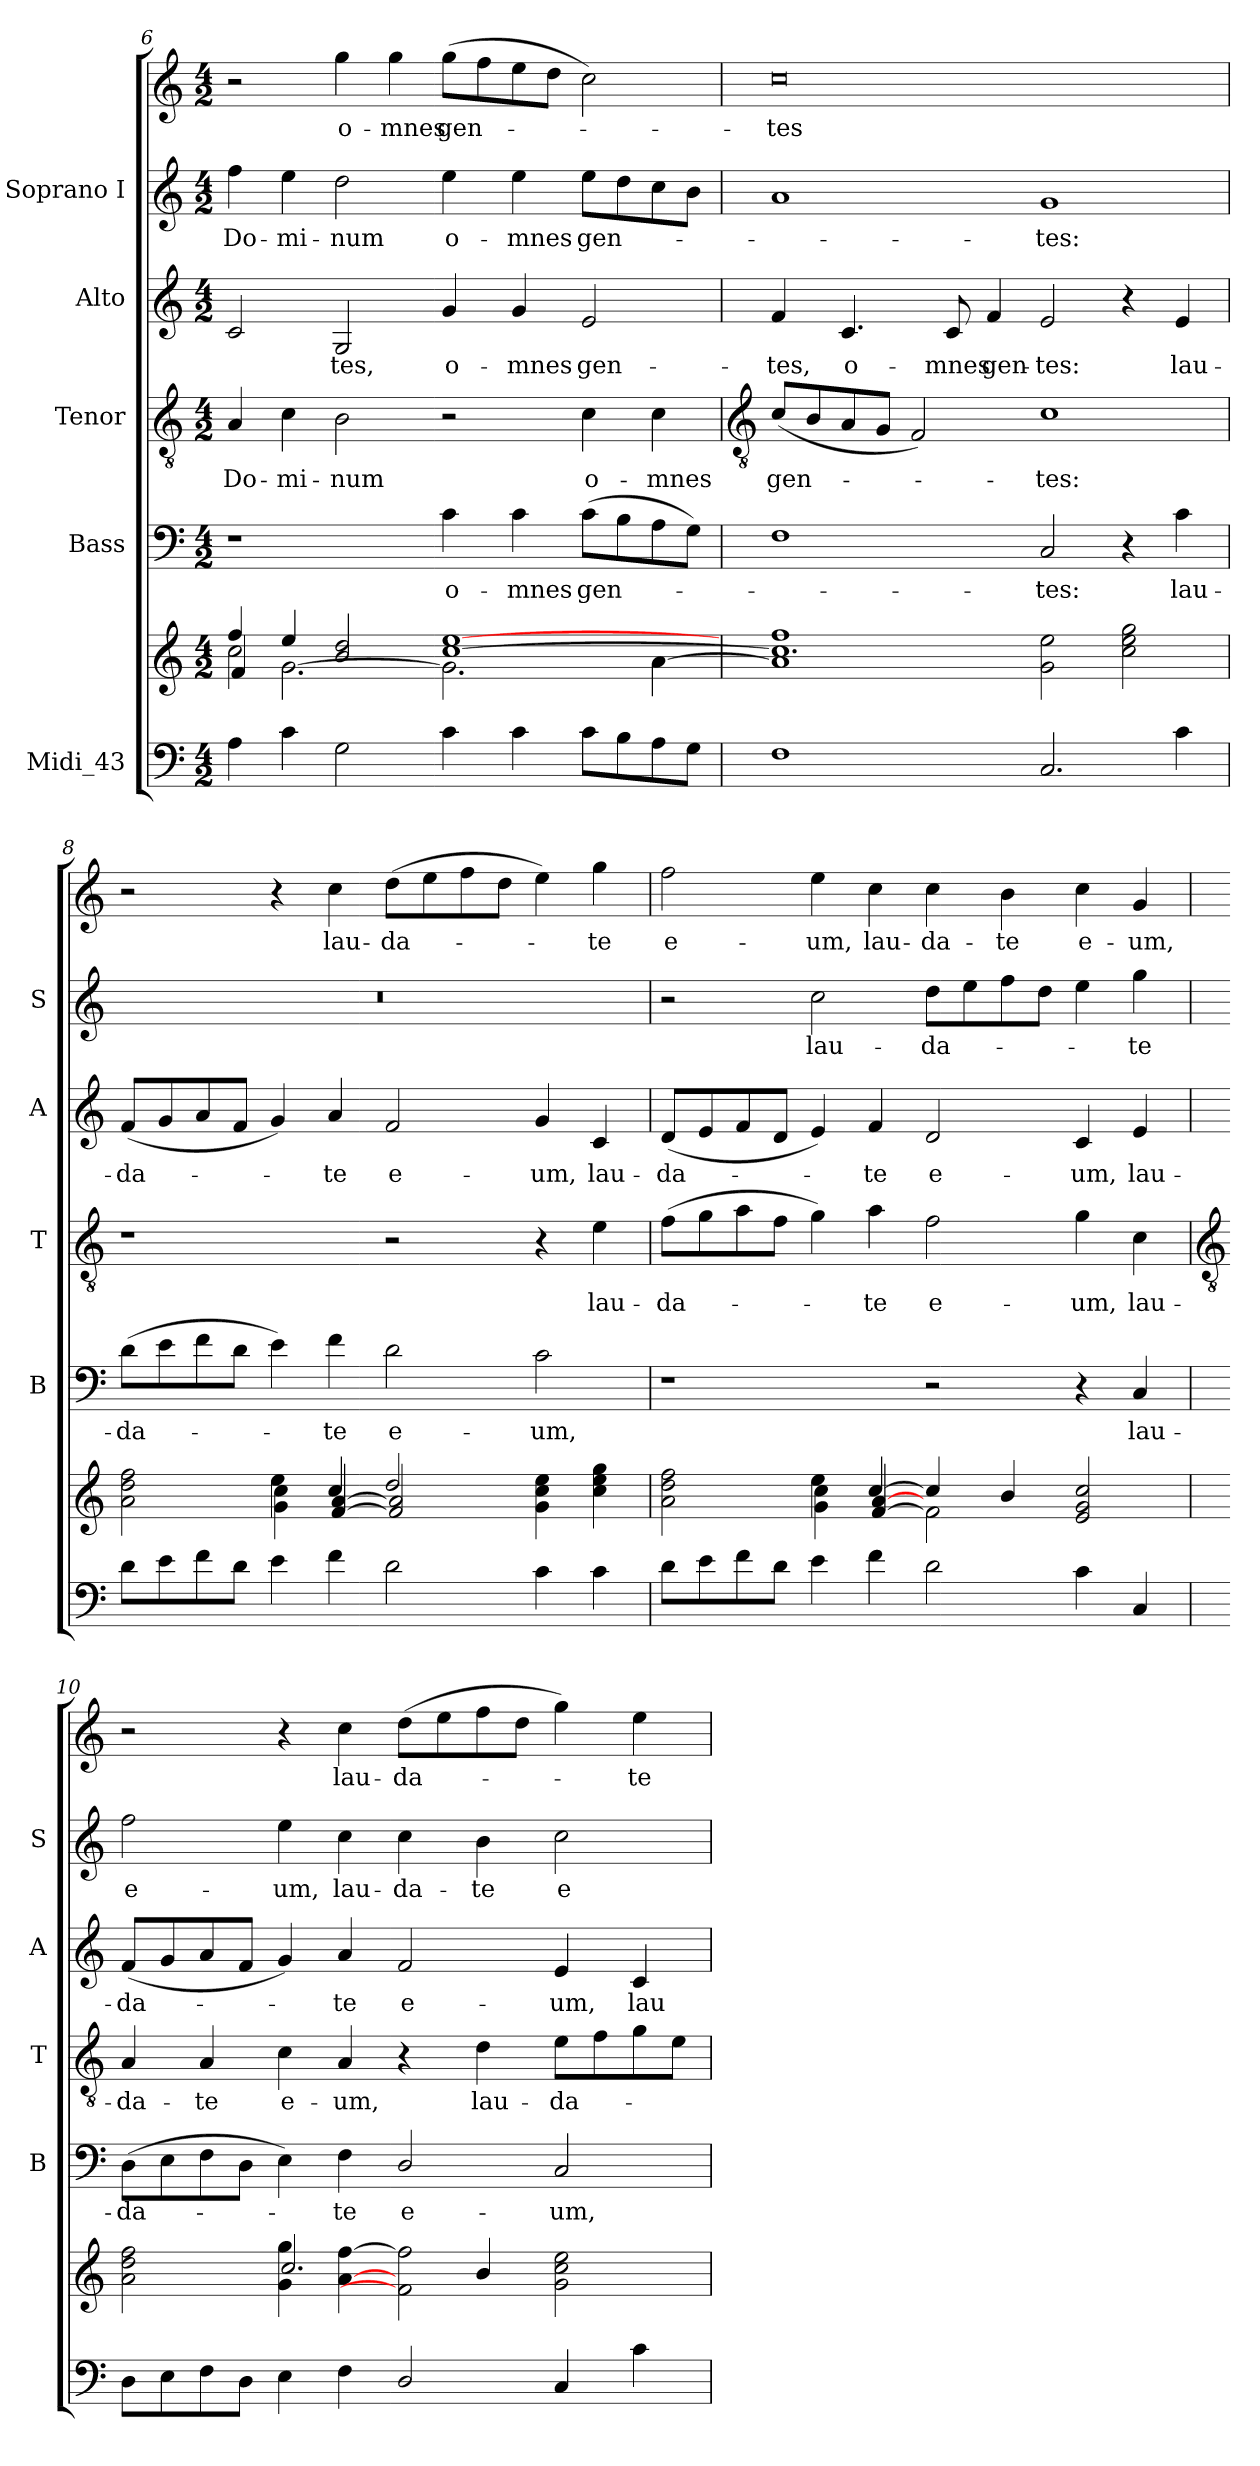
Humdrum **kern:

**kern	**kern	**kern	**text	**kern	**text	**kern	**text	**kern	**text	**kern	**text
*part5	*part5	*part4	*part4	*part3	*part3	*part2	*part2	*part1	*part1	*part1	*part1
*staff7	*staff6	*staff5	*staff5	*staff4	*staff4	*staff3	*staff3	*staff2	*staff2	*staff1	*staff1
*I"Midi_43	*	*I"Bass	*	*I"Tenor	*	*I"Alto	*	*I"Soprano I	*	*	*
*	*	*I'B	*	*I'T	*	*I'A	*	*I'S	*	*	*
*clefF4	*clefG2	*clefF4	*	*clefGv2	*	*clefG2	*	*clefG2	*	*clefG2	*
*k[]	*k[]	*k[]	*	*k[]	*	*k[]	*	*k[]	*	*k[]	*
*C:	*C:	*C:	*	*C:	*	*C:	*	*C:	*	*C:	*
*M4/2	*M4/2	*M4/2	*	*M4/2	*	*M4/2	*	*M4/2	*	*M4/2	*
=6	=6	=6	=6	=6	=6	=6	=6	=6	=6	=6	=6
*	*^	*	*	*	*	*	*	*	*	*	*
*	*	*^	*	*	*	*	*	*	*	*	*	*
!	!	!	!	!	!	!	!LO:LY:b	!	!	!	!LO:LY:b	!	!
4A	4ff/	2cc\	4f/	1r	.	4A	Do-	2c	.	4ff	Do-	2r	.
!	!	!	!	!	!	!	!LO:LY:b	!	!	!	!LO:LY:b	!	!
4c	4ee/	.	[2.g\	.	.	4c	-mi-	.	.	4ee	-mi-	.	.
!	!	!	!	!	!	!	!LO:LY:b	!	!LO:LY:b	!	!LO:LY:b	!	!LO:LY:b
2G	2b/ 2dd/	2ryy	.	.	.	2B	-num	2G	tes,	2dd	-num	4gg	o-
!	!	!	!	!	!	!	!	!	!	!	!	!	!LO:LY:b
.	.	.	.	.	.	.	.	.	.	.	.	4gg	-mnes
!	!	!	!	!	!LO:LY:b	!	!	!	!LO:LY:b	!	!LO:LY:b	!	!LO:LY:b
4c	[1cc/ [1ee/	1ryy	2.g\]	4c	o-	2r	.	4g	o-	4ee	o-	(>8ggL	gen-
.	.	.	.	.	.	.	.	.	.	.	.	8ff	.
!	!	!	!	!	!LO:LY:b	!	!	!	!LO:LY:b	!	!LO:LY:b	!	!
4c	.	.	.	4c	-mnes	.	.	4g	-mnes	4ee	-mnes	8ee	.
.	.	.	.	.	.	.	.	.	.	.	.	8ddJ	.
!	!	!	!	!	!LO:LY:b	!	!LO:LY:b	!	!LO:LY:b	!	!LO:LY:b	!	!
8cL	.	.	.	(>8cL	gen-	4c	o-	2e	gen-	8eeL	gen-	2cc)	.
8B	.	.	.	8B	.	.	.	.	.	8dd	.	.	.
!	!	!	!	!	!	!	!LO:LY:b	!	!	!	!	!	!
8A	.	.	[4a\	8A	.	4c	-mnes	.	.	8cc	.	.	.
8GJ	.	.	.	8GJ)	.	.	.	.	.	8bJ	.	.	.
!!LO:LB:g=z
=7	=7	=7	=7	=7	=7	=7	=7	=7	=7	=7	=7	=7	=7
*	*	*	*	*	*	*clefGv2	*	*	*	*	*	*	*
!	!	!	!	!	!	!	!LO:LY:b	!	!LO:LY:b	!	!	!	!LO:LY:b
1F	1.cc\]	1ff/	1a\]	1F	.	(<8cL	gen-	4f	-tes,	1a	.	0cc	tes
.	.	.	.	.	.	8B	.	.	.	.	.	.	.
!	!	!	!	!	!	!	!	!	!LO:LY:b	!	!	!	!
.	.	.	.	.	.	8A	.	4.c	o-	.	.	.	.
.	.	.	.	.	.	8GJ	.	.	.	.	.	.	.
.	.	.	.	.	.	2F)	.	.	.	.	.	.	.
!	!	!	!	!	!	!	!	!	!LO:LY:b	!	!	!	!
.	.	.	.	.	.	.	.	8c	-mnes	.	.	.	.
!	!	!	!	!	!	!	!	!	!LO:LY:b	!	!	!	!
.	.	.	.	.	.	.	.	4f	gen-	.	.	.	.
!	!	!	!	!	!LO:LY:b	!	!LO:LY:b	!	!LO:LY:b	!	!LO:LY:b	!	!
2.C	.	1ryy	2g\ 2ee\	2C	tes:	1c	tes:	2e	-tes:	1g	tes:	.	.
.	2cc\ 2ee\ 2gg\	.	2ryy	4r	.	.	.	4r	.	.	.	.	.
!	!	!	!	!	!LO:LY:b	!	!	!	!LO:LY:b	!	!	!	!
4c	.	.	.	4c	lau-	.	.	4e	lau-	.	.	.	.
=8	=8	=8	=8	=8	=8	=8	=8	=8	=8	=8	=8	=8	=8
!	!	!	!	!	!LO:LY:b	!	!	!	!LO:LY:b	!	!	!	!
8dL	2a\ 2dd\ 2ff\	0ryy	2ryy	(>8dL	-da-	1r	.	(<8fL	-da-	0r	.	2r	.
8e	.	.	.	8e	.	.	.	8g	.	.	.	.	.
8f	.	.	.	8f	.	.	.	8a	.	.	.	.	.
8dJ	.	.	.	8dJ	.	.	.	8fJ	.	.	.	.	.
4e	4ee\	.	4g\ 4cc\	4e)	.	.	.	4g)	.	.	.	4r	.
!	!	!	!	!	!LO:LY:b	!	!	!	!LO:LY:b	!	!	!	!LO:LY:b
4f	4cc/	.	[4f/ [4a/	4f	te	.	.	4a	te	.	.	4cc	lau-
!	!	!	!	!	!LO:LY:b	!	!	!	!LO:LY:b	!	!	!	!LO:LY:b
2d	2dd/	.	2f/] 2a/]	2d	e-	2r	.	2f	e-	.	.	(>8ddL	-da-
.	.	.	.	.	.	.	.	.	.	.	.	8ee	.
.	.	.	.	.	.	.	.	.	.	.	.	8ff	.
.	.	.	.	.	.	.	.	.	.	.	.	8ddJ	.
!	!	!	!	!	!LO:LY:b	!	!	!	!LO:LY:b	!	!	!	!
4c	4g\ 4cc\ 4ee\	.	2ryy	2c	-um,	4r	.	4g	-um,	.	.	4ee)	.
!	!	!	!	!	!	!	!LO:LY:b	!	!LO:LY:b	!	!	!	!LO:LY:b
4c	4cc\ 4ee\ 4gg\	.	.	.	.	4e	lau-	4c	lau-	.	.	4gg	te
=9	=9	=9	=9	=9	=9	=9	=9	=9	=9	=9	=9	=9	=9
!	!	!	!	!	!	!	!LO:LY:b	!	!LO:LY:b	!	!	!	!LO:LY:b
8dL	2a\ 2dd\ 2ff\	0ryy	2ryy	1r	.	(>8fL	-da-	(<8dL	-da-	2r	.	2ff	e-
8e	.	.	.	.	.	8g	.	8e	.	.	.	.	.
8f	.	.	.	.	.	8a	.	8f	.	.	.	.	.
8dJ	.	.	.	.	.	8fJ	.	8dJ	.	.	.	.	.
!	!	!	!	!	!	!	!	!	!	!	!LO:LY:b	!	!LO:LY:b
4e	4ee\	.	4g\ 4cc\	.	.	4g)	.	4e)	.	2cc	lau-	4ee	-um,
!	!	!	!	!	!	!	!LO:LY:b	!	!LO:LY:b	!	!	!	!LO:LY:b
4f	[4cc/	.	[4f/ [4a/	.	.	4a	te	4f	te	.	.	4cc	lau-
!	!	!	!	!	!	!	!LO:LY:b	!	!LO:LY:b	!	!LO:LY:b	!	!LO:LY:b
2d	4cc/]	.	2f\]	2r	.	2f	e-	2d	e-	8ddL	-da-	4cc	-da-
.	.	.	.	.	.	.	.	.	.	8ee	.	.	.
!	!	!	!	!	!	!	!	!	!	!	!	!	!LO:LY:b
.	4b/	.	.	.	.	.	.	.	.	8ff	.	4b	-te
.	.	.	.	.	.	.	.	.	.	8ddJ	.	.	.
!	!	!	!	!	!	!	!LO:LY:b	!	!LO:LY:b	!	!	!	!LO:LY:b
4c	2e/ 2g/ 2cc/	.	2ryy	4r	.	4g	-um,	4c	-um,	4ee	.	4cc	e-
!	!	!	!	!	!LO:LY:b	!	!LO:LY:b	!	!LO:LY:b	!	!LO:LY:b	!	!LO:LY:b
4C	.	.	.	4C	lau-	4c	lau-	4e	lau-	4gg	te	4g	-um,
!!LO:LB:g=z
=10	=10	=10	=10	=10	=10	=10	=10	=10	=10	=10	=10	=10	=10
*	*	*	*	*	*	*clefGv2	*	*	*	*	*	*	*
!	!	!	!	!	!LO:LY:b	!	!LO:LY:b	!	!LO:LY:b	!	!LO:LY:b	!	!
8DL	2ryy	0ryy	2a\ 2dd\ 2ff\	(>8DL	-da-	4A	-da-	(<8fL	-da-	2ff	e-	2r	.
8E	.	.	.	8E	.	.	.	8g	.	.	.	.	.
!	!	!	!	!	!	!	!LO:LY:b	!	!	!	!	!	!
8F	.	.	.	8F	.	4A	-te	8a	.	.	.	.	.
8DJ	.	.	.	8DJ	.	.	.	8fJ	.	.	.	.	.
!	!	!	!	!	!	!	!LO:LY:b	!	!	!	!LO:LY:b	!	!
4E	4g\ 4gg\	.	2.cc/	4E)	.	4c	e-	4g)	.	4ee	-um,	4r	.
!	!	!	!	!	!LO:LY:b	!	!LO:LY:b	!	!LO:LY:b	!	!LO:LY:b	!	!LO:LY:b
4F	[4a\ [4ff\	.	.	4F	te	4A	-um,	4a	te	4cc	lau-	4cc	lau-
!	!	!	!	!	!LO:LY:b	!	!	!	!LO:LY:b	!	!LO:LY:b	!	!LO:LY:b
2D/	2f\] 2ff\]	.	.	2D/	e-	4r	.	2f	e-	4cc	-da-	(>8ddL	-da-
.	.	.	.	.	.	.	.	.	.	.	.	8ee	.
!	!	!	!	!	!	!	!LO:LY:b	!	!	!	!LO:LY:b	!	!
.	.	.	4b/	.	.	4d	lau-	.	.	4b	-te	8ff	.
.	.	.	.	.	.	.	.	.	.	.	.	8ddJ	.
!	!	!	!	!	!LO:LY:b	!	!LO:LY:b	!	!LO:LY:b	!	!LO:LY:b	!	!
4C	2g\ 2cc\ 2ee\	.	2ryy	2C	-um,	8eL	-da-	4e	-um,	2cc	e-	4gg)	.
.	.	.	.	.	.	8f	.	.	.	.	.	.	.
!	!	!	!	!	!	!	!	!	!LO:LY:b	!	!	!	!LO:LY:b
4c	.	.	.	.	.	8g	.	4c	lau-	.	.	4ee	te
.	.	.	.	.	.	8eJ	.	.	.	.	.	.	.
*	*v	*v	*v	*	*	*	*	*	*	*	*	*	*
=	=	=	=	=	=	=	=	=	=	=	=
*-	*-	*-	*-	*-	*-	*-	*-	*-	*-	*-	*-
